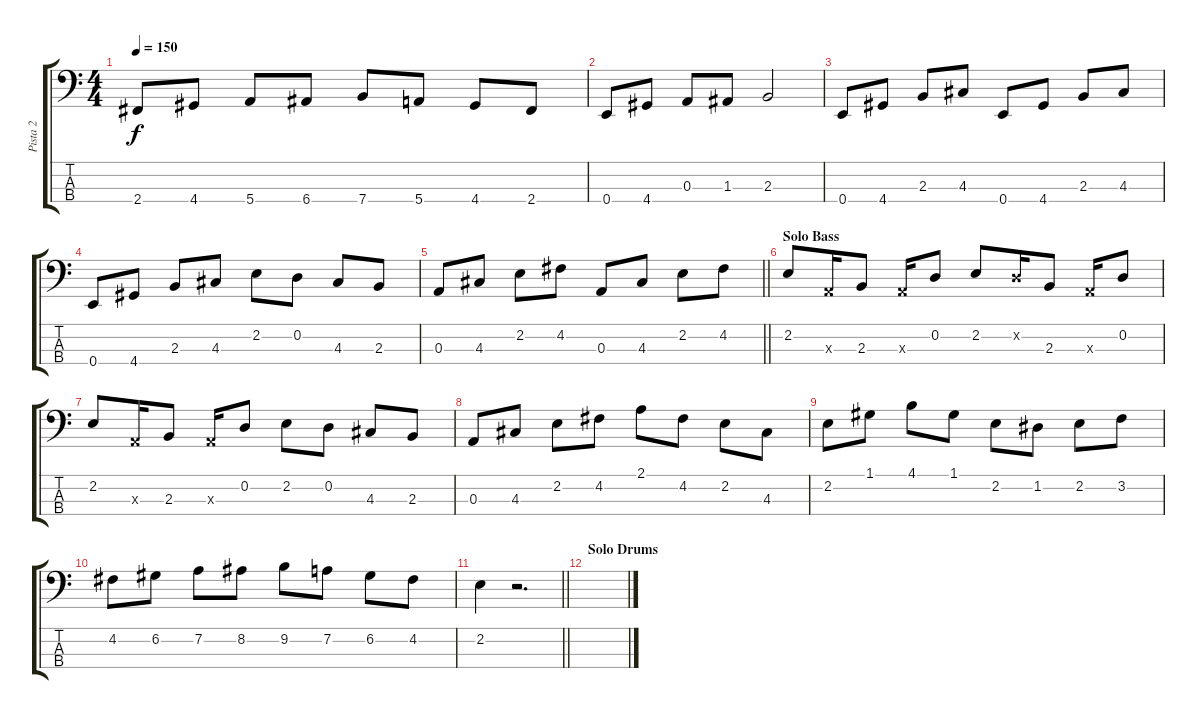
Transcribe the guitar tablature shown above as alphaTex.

\track ("Pista 2" "Pista 2") {instrument slapbass1}
\staff {score tabs}
\tuning (G2 D2 A1 E1) {hide}
\ts (4 4)
\tempo 150
\clef f4
\ks c
2.4.8{dy f} 4.4.8 5.4.8 6.4.8 7.4.8 5.4.8 4.4.8 2.4.8 |
0.4.8 4.4.8 0.3.8 1.3.8 2.3.2 |
0.4.8 4.4.8 2.3.8 4.3.8 0.4.8 4.4.8 2.3.8 4.3.8 |
0.4.8 4.4.8 2.3.8 4.3.8 2.2.8 0.2.8 4.3.8 2.3.8 |
\barLineRight lightlight
0.3.8 4.3.8 2.2.8 4.2.8 0.3.8 4.3.8 2.2.8 4.2.8 |
\section ("" "Solo Bass")
2.2.8 0.3{x}.16 2.3.8 0.3{x}.16 0.2.8 2.2.8 0.2{x}.16 2.3.8 0.3{x}.16 0.2.8 |
2.2.8 0.3{x}.16 2.3.8 0.3{x}.16 0.2.8 2.2.8 0.2.8 4.3.8 2.3.8 |
0.3.8 4.3.8 2.2.8 4.2.8 2.1.8 4.2.8 2.2.8 4.3.8 |
2.2.8 1.1.8 4.1.8 1.1.8 2.2.8 1.2.8 2.2.8 3.2.8 |
4.2.8 6.2.8 7.2.8 8.2.8 9.2.8 7.2.8 6.2.8 4.2.8 |
\barLineRight lightlight
2.2.4 r.2{d} |
\section ("" "Solo Drums")
